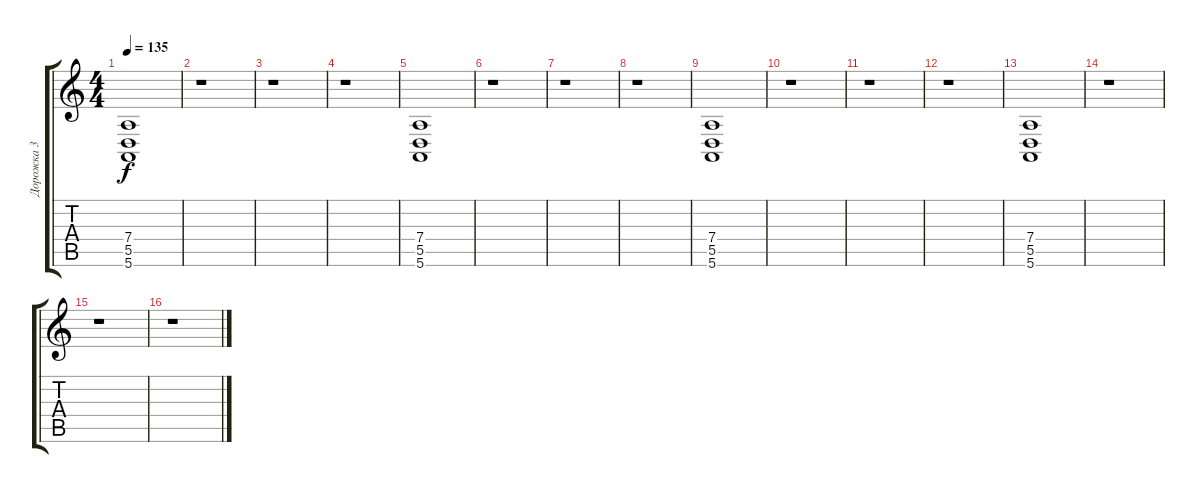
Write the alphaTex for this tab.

\track ("Дорожка 3" "Дорожка 3") {instrument orchestralharp}
\staff {score tabs}
\tuning (E4 B3 G3 D3 A2 E2) {hide}
\ts (4 4)
\tempo 135
\clef g2
\ks c
(7.4 5.5 5.6).1{dy f} |
r.1 |
r.1 |
r.1 |
(7.4 5.5 5.6).1 |
r.1 |
r.1 |
r.1 |
(7.4 5.5 5.6).1 |
r.1 |
r.1 |
r.1 |
(7.4 5.5 5.6).1 |
r.1 |
r.1 |
r.1
